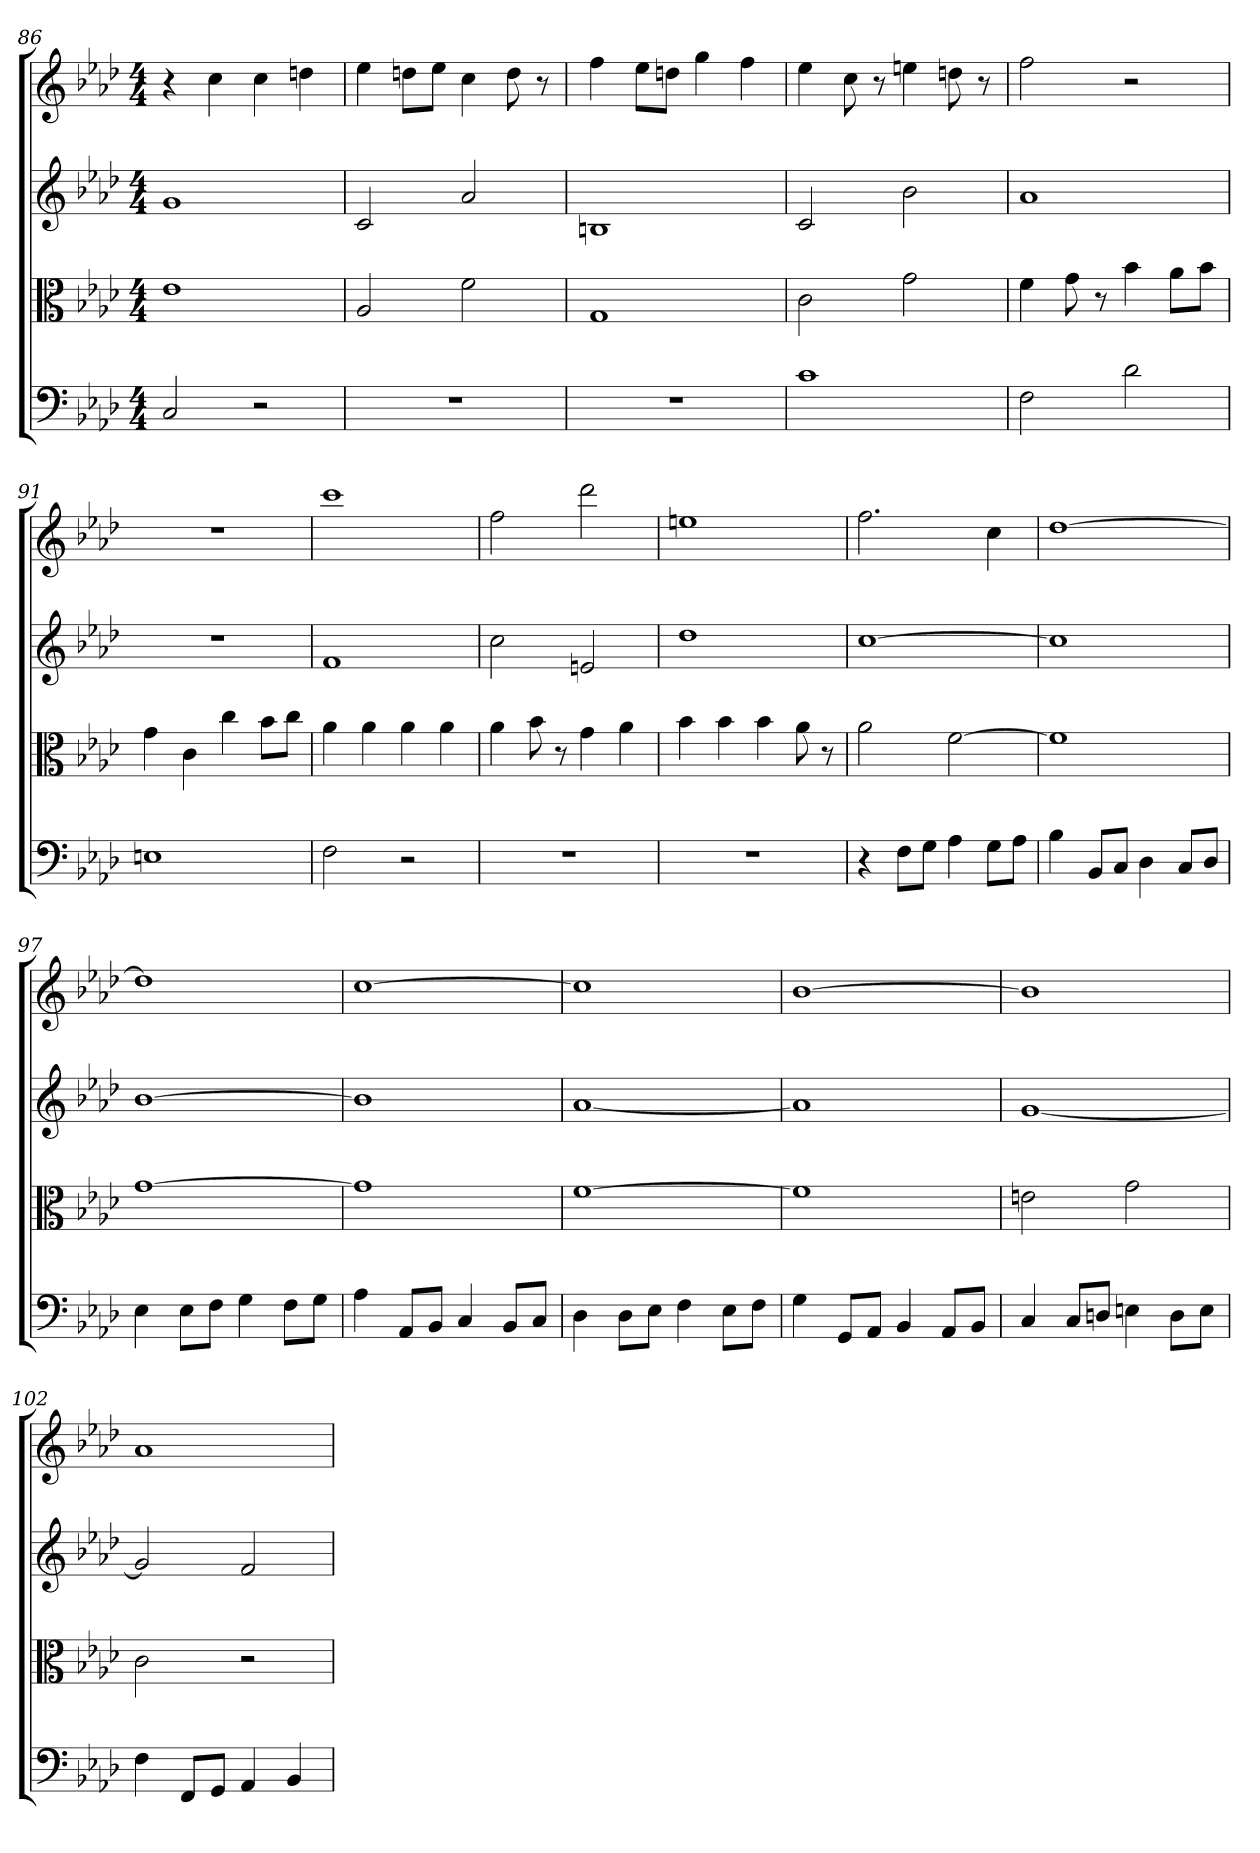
**kern	**kern	**kern	**kern
*part4	*part3	*part2	*part1
*staff4	*staff3	*staff2	*staff1
*clefF4	*clefC3	*clefG2	*clefG2
*k[b-e-a-d-]	*k[b-e-a-d-]	*k[b-e-a-d-]	*k[b-e-a-d-]
*f:	*f:	*f:	*f:
*M4/4	*M4/4	*M4/4	*M4/4
=86	=86	=86	=86
2C	1e-	1g	4r
.	.	.	4cc
2r	.	.	4cc
.	.	.	4ddn
=87	=87	=87	=87
1r	2A-	2c	4ee-
.	.	.	8ddn\L
.	.	.	8ee-\J
.	2f	2a-	4cc
.	.	.	8dd
.	.	.	8r
=88	=88	=88	=88
1r	1G	1Bn	4ff
.	.	.	8ee-\L
.	.	.	8ddn\J
.	.	.	4gg
.	.	.	4ff
=89	=89	=89	=89
1c	2c	2c	4ee-
.	.	.	8cc
.	.	.	8r
.	2g	2b-	4een
.	.	.	8ddn
.	.	.	8r
=90	=90	=90	=90
2F	4f	1a-	2ff
.	8g	.	.
.	8r	.	.
2d-	4b-	.	2r
.	8a-\L	.	.
.	8b-\J	.	.
=91	=91	=91	=91
1En	4g	1r	1r
.	4c	.	.
.	4cc	.	.
.	8b-\L	.	.
.	8cc\J	.	.
=92	=92	=92	=92
2F	4a-	1f	1ccc
.	4a-	.	.
2r	4a-	.	.
.	4a-	.	.
=93	=93	=93	=93
1r	4a-	2cc	2ff
.	8b-	.	.
.	8r	.	.
.	4g	2en	2ddd-
.	4a-	.	.
=94	=94	=94	=94
1r	4b-	1dd-	1een
.	4b-	.	.
.	4b-	.	.
.	8a-	.	.
.	8r	.	.
=95	=95	=95	=95
4r	2a-	[1cc	2.ff
8F\L	.	.	.
8G\J	.	.	.
4A-	[2f	.	.
8G\L	.	.	4cc
8A-\J	.	.	.
=96	=96	=96	=96
4B-	1f]	1cc]	[1dd-
8BB-/L	.	.	.
8C/J	.	.	.
4D-	.	.	.
8C/L	.	.	.
8D-/J	.	.	.
=97	=97	=97	=97
4E-	[1g	[1b-	1dd-]
8E-\L	.	.	.
8F\J	.	.	.
4G	.	.	.
8F\L	.	.	.
8G\J	.	.	.
=98	=98	=98	=98
4A-	1g]	1b-]	[1cc
8AA-/L	.	.	.
8BB-/J	.	.	.
4C	.	.	.
8BB-/L	.	.	.
8C/J	.	.	.
=99	=99	=99	=99
4D-	[1f	[1a-	1cc]
8D-\L	.	.	.
8E-\J	.	.	.
4F	.	.	.
8E-\L	.	.	.
8F\J	.	.	.
=100	=100	=100	=100
4G	1f]	1a-]	[1b-
8GG/L	.	.	.
8AA-/J	.	.	.
4BB-	.	.	.
8AA-/L	.	.	.
8BB-/J	.	.	.
=101	=101	=101	=101
4C	2en	[1g	1b-]
8C/L	.	.	.
8Dn/J	.	.	.
4En	2g	.	.
8D\L	.	.	.
8E\J	.	.	.
=102	=102	=102	=102
4F	2c	2g]	1a-
8FF/L	.	.	.
8GG/J	.	.	.
4AA-	2r	2f	.
4BB-	.	.	.
=	=	=	=
*-	*-	*-	*-
